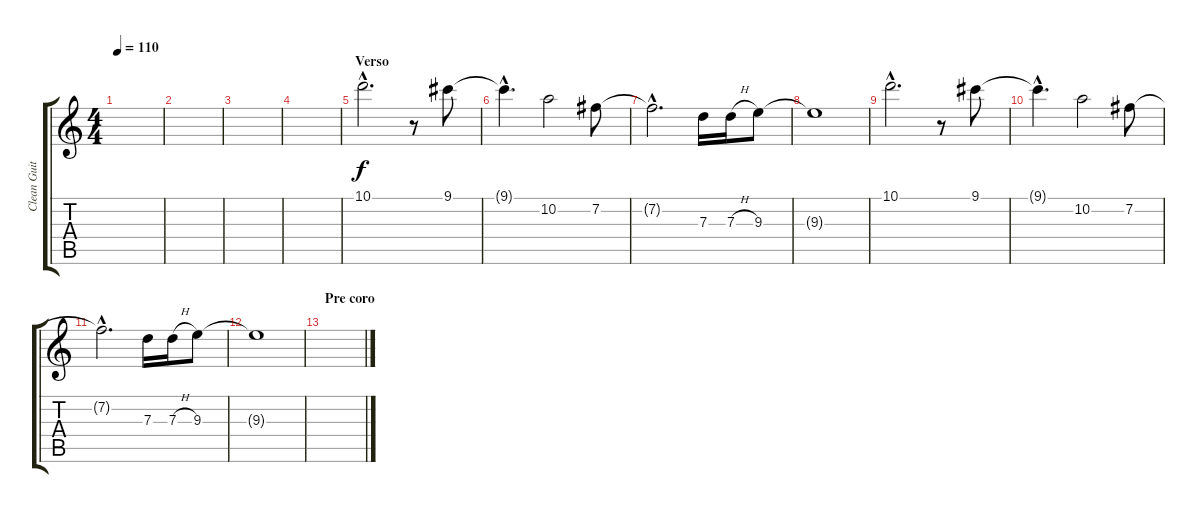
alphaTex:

\track ("Clean Guitar" "Clean Guit") {instrument electricguitarjazz}
\staff {score tabs}
\tuning (E4 B3 G3 D3 A2 E2) {hide}
\ts (4 4)
\tempo 110
\clef g2
\ks c
|
|
|
|
\section ("" "Verso")
10.1{hac}.2{d} r.8 9.1.8 |
9.1{hac t}.4{d} 10.2.2 7.2.8 |
7.2{hac t}.2{d} 7.3.16 7.3{h}.16 9.3.8 |
9.3{t}.1 |
10.1{hac}.2{d} r.8 9.1.8 |
9.1{hac t}.4{d} 10.2.2 7.2.8 |
7.2{hac t}.2{d} 7.3.16 7.3{h}.16 9.3.8 |
9.3{t}.1 |
\section ("" "Pre coro")
